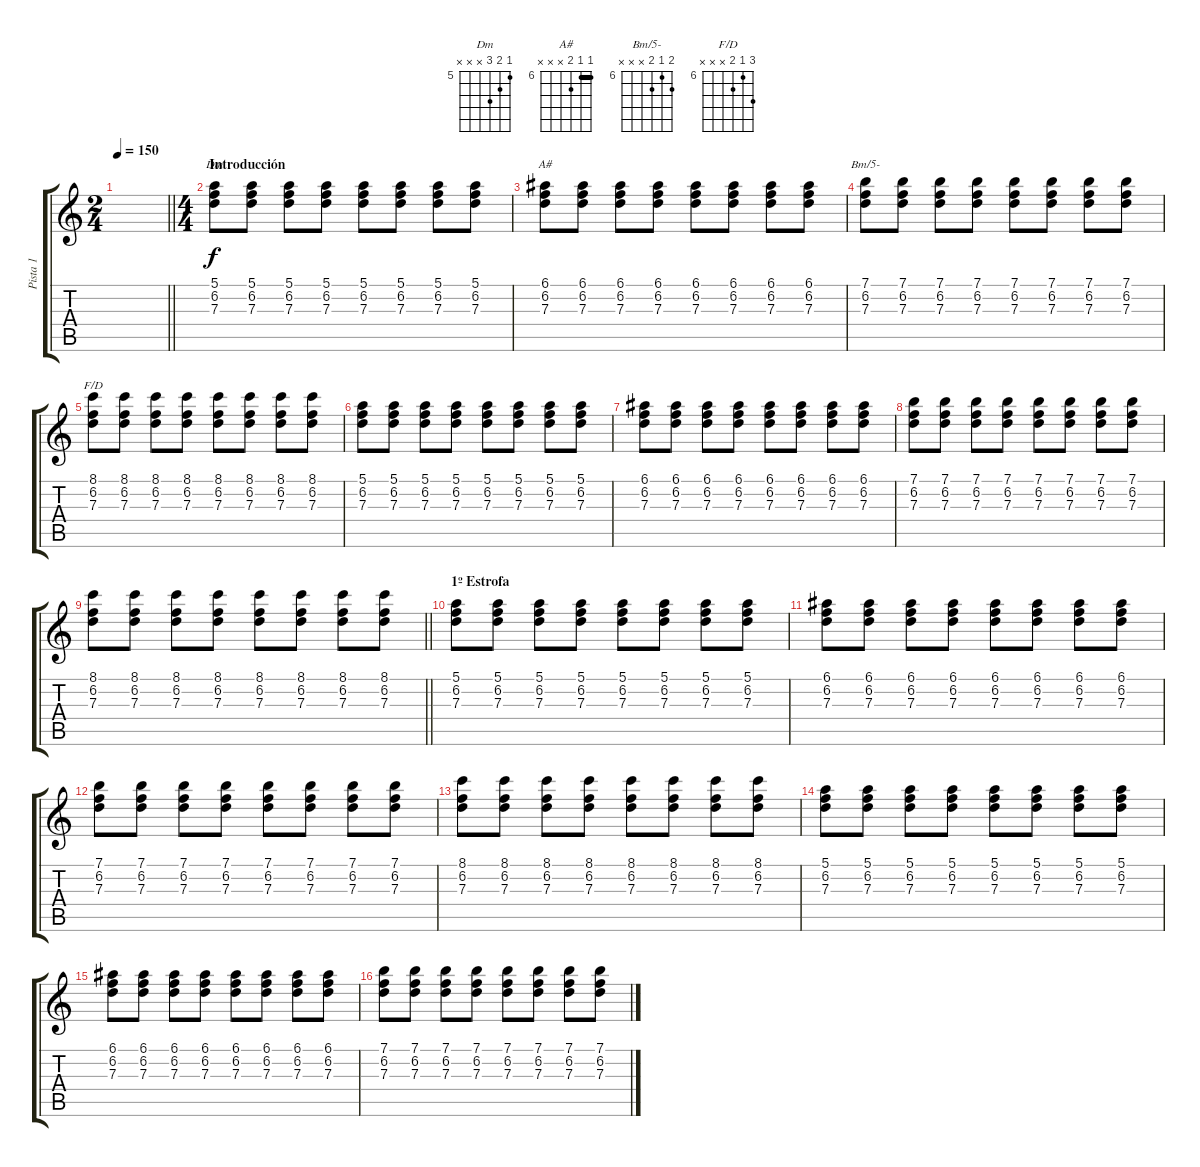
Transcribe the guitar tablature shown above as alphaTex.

\track ("Pista 1" "Pista 1") {instrument overdrivenguitar}
\staff {score tabs}
\tuning (E4 B3 G3 D3 A2 E2) {hide}
\chord ("Dm" 5 6 7 x x x) {firstfret 5}
\chord ("A#" 6 6 7 x x x) {firstfret 6 barre 6}
\chord ("Bm/5-" 7 6 7 x x x) {firstfret 6}
\chord ("F/D" 8 6 7 x x x) {firstfret 6}
\ts (2 4)
\tempo 150
\clef g2
\barLineRight lightlight
\ks c
|
\ts (4 4)
\section ("" "Introducción")
(5.1 6.2 7.3).8{ch "Dm"} (5.1 6.2 7.3).8 (5.1 6.2 7.3).8 (5.1 6.2 7.3).8 (5.1 6.2 7.3).8 (5.1 6.2 7.3).8 (5.1 6.2 7.3).8 (5.1 6.2 7.3).8 |
(6.1 6.2 7.3).8{ch "A#"} (6.1 6.2 7.3).8 (6.1 6.2 7.3).8 (6.1 6.2 7.3).8 (6.1 6.2 7.3).8 (6.1 6.2 7.3).8 (6.1 6.2 7.3).8 (6.1 6.2 7.3).8 |
(7.1 6.2 7.3).8{ch "Bm/5-"} (7.1 6.2 7.3).8 (7.1 6.2 7.3).8 (7.1 6.2 7.3).8 (7.1 6.2 7.3).8 (7.1 6.2 7.3).8 (7.1 6.2 7.3).8 (7.1 6.2 7.3).8 |
(8.1 6.2 7.3).8{ch "F/D"} (8.1 6.2 7.3).8 (8.1 6.2 7.3).8 (8.1 6.2 7.3).8 (8.1 6.2 7.3).8 (8.1 6.2 7.3).8 (8.1 6.2 7.3).8 (8.1 6.2 7.3).8 |
(5.1 6.2 7.3).8 (5.1 6.2 7.3).8 (5.1 6.2 7.3).8 (5.1 6.2 7.3).8 (5.1 6.2 7.3).8 (5.1 6.2 7.3).8 (5.1 6.2 7.3).8 (5.1 6.2 7.3).8 |
(6.1 6.2 7.3).8 (6.1 6.2 7.3).8 (6.1 6.2 7.3).8 (6.1 6.2 7.3).8 (6.1 6.2 7.3).8 (6.1 6.2 7.3).8 (6.1 6.2 7.3).8 (6.1 6.2 7.3).8 |
(7.1 6.2 7.3).8 (7.1 6.2 7.3).8 (7.1 6.2 7.3).8 (7.1 6.2 7.3).8 (7.1 6.2 7.3).8 (7.1 6.2 7.3).8 (7.1 6.2 7.3).8 (7.1 6.2 7.3).8 |
\barLineRight lightlight
(8.1 6.2 7.3).8 (8.1 6.2 7.3).8 (8.1 6.2 7.3).8 (8.1 6.2 7.3).8 (8.1 6.2 7.3).8 (8.1 6.2 7.3).8 (8.1 6.2 7.3).8 (8.1 6.2 7.3).8 |
\section ("" "1º Estrofa")
(5.1 6.2 7.3).8 (5.1 6.2 7.3).8 (5.1 6.2 7.3).8 (5.1 6.2 7.3).8 (5.1 6.2 7.3).8 (5.1 6.2 7.3).8 (5.1 6.2 7.3).8 (5.1 6.2 7.3).8 |
(6.1 6.2 7.3).8 (6.1 6.2 7.3).8 (6.1 6.2 7.3).8 (6.1 6.2 7.3).8 (6.1 6.2 7.3).8 (6.1 6.2 7.3).8 (6.1 6.2 7.3).8 (6.1 6.2 7.3).8 |
(7.1 6.2 7.3).8 (7.1 6.2 7.3).8 (7.1 6.2 7.3).8 (7.1 6.2 7.3).8 (7.1 6.2 7.3).8 (7.1 6.2 7.3).8 (7.1 6.2 7.3).8 (7.1 6.2 7.3).8 |
(8.1 6.2 7.3).8 (8.1 6.2 7.3).8 (8.1 6.2 7.3).8 (8.1 6.2 7.3).8 (8.1 6.2 7.3).8 (8.1 6.2 7.3).8 (8.1 6.2 7.3).8 (8.1 6.2 7.3).8 |
(5.1 6.2 7.3).8 (5.1 6.2 7.3).8 (5.1 6.2 7.3).8 (5.1 6.2 7.3).8 (5.1 6.2 7.3).8 (5.1 6.2 7.3).8 (5.1 6.2 7.3).8 (5.1 6.2 7.3).8 |
(6.1 6.2 7.3).8 (6.1 6.2 7.3).8 (6.1 6.2 7.3).8 (6.1 6.2 7.3).8 (6.1 6.2 7.3).8 (6.1 6.2 7.3).8 (6.1 6.2 7.3).8 (6.1 6.2 7.3).8 |
(7.1 6.2 7.3).8 (7.1 6.2 7.3).8 (7.1 6.2 7.3).8 (7.1 6.2 7.3).8 (7.1 6.2 7.3).8 (7.1 6.2 7.3).8 (7.1 6.2 7.3).8 (7.1 6.2 7.3).8
